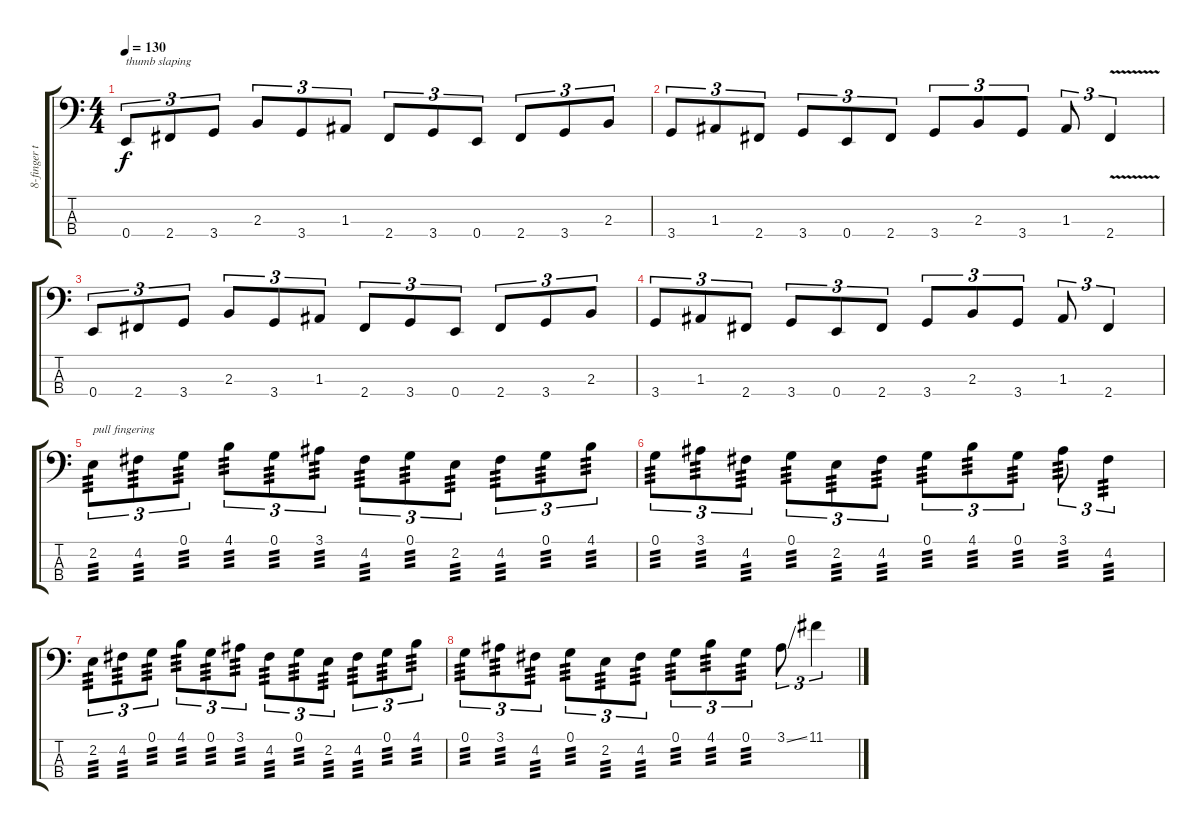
\track ("8-finger tapping" "8-finger t") {instrument acousticbass}
\staff {score tabs}
\tuning (G2 D2 A1 E1) {hide}
\ts (4 4)
\tempo 130
\clef f4
\ks c
0.4.8{tu (3 2) txt "thumb slaping" dy f instrument slapbass2} 2.4.8{tu (3 2)} 3.4.8{tu (3 2)} 2.3.8{tu (3 2)} 3.4.8{tu (3 2)} 1.3.8{tu (3 2)} 2.4.8{tu (3 2)} 3.4.8{tu (3 2)} 0.4.8{tu (3 2)} 2.4.8{tu (3 2)} 3.4.8{tu (3 2)} 2.3.8{tu (3 2)} |
3.4.8{tu (3 2)} 1.3.8{tu (3 2)} 2.4.8{tu (3 2)} 3.4.8{tu (3 2)} 0.4.8{tu (3 2)} 2.4.8{tu (3 2)} 3.4.8{tu (3 2)} 2.3.8{tu (3 2)} 3.4.8{tu (3 2)} 1.3.8{tu (3 2)} 2.4{v}.4{tu (3 2)} |
0.4.8{tu (3 2)} 2.4.8{tu (3 2)} 3.4.8{tu (3 2)} 2.3.8{tu (3 2)} 3.4.8{tu (3 2)} 1.3.8{tu (3 2)} 2.4.8{tu (3 2)} 3.4.8{tu (3 2)} 0.4.8{tu (3 2)} 2.4.8{tu (3 2)} 3.4.8{tu (3 2)} 2.3.8{tu (3 2)} |
3.4.8{tu (3 2)} 1.3.8{tu (3 2)} 2.4.8{tu (3 2)} 3.4.8{tu (3 2)} 0.4.8{tu (3 2)} 2.4.8{tu (3 2)} 3.4.8{tu (3 2)} 2.3.8{tu (3 2)} 3.4.8{tu (3 2)} 1.3.8{tu (3 2)} 2.4.4{tu (3 2)} |
2.2.8{tu (3 2) txt "pull fingering" tp 3} 4.2.8{tu (3 2) tp 3} 0.1.8{tu (3 2) tp 3} 4.1.8{tu (3 2) tp 3} 0.1.8{tu (3 2) tp 3} 3.1.8{tu (3 2) tp 3} 4.2.8{tu (3 2) tp 3} 0.1.8{tu (3 2) tp 3} 2.2.8{tu (3 2) tp 3} 4.2.8{tu (3 2) tp 3} 0.1.8{tu (3 2) tp 3} 4.1.8{tu (3 2) tp 3} |
0.1.8{tu (3 2) tp 3} 3.1.8{tu (3 2) tp 3} 4.2.8{tu (3 2) tp 3} 0.1.8{tu (3 2) tp 3} 2.2.8{tu (3 2) tp 3} 4.2.8{tu (3 2) tp 3} 0.1.8{tu (3 2) tp 3} 4.1.8{tu (3 2) tp 3} 0.1.8{tu (3 2) tp 3} 3.1.8{tu (3 2) tp 3} 4.2.4{tu (3 2) tp 3} |
2.2.8{tu (3 2) tp 3} 4.2.8{tu (3 2) tp 3} 0.1.8{tu (3 2) tp 3} 4.1.8{tu (3 2) tp 3} 0.1.8{tu (3 2) tp 3} 3.1.8{tu (3 2) tp 3} 4.2.8{tu (3 2) tp 3} 0.1.8{tu (3 2) tp 3} 2.2.8{tu (3 2) tp 3} 4.2.8{tu (3 2) tp 3} 0.1.8{tu (3 2) tp 3} 4.1.8{tu (3 2) tp 3} |
0.1.8{tu (3 2) tp 3} 3.1.8{tu (3 2) tp 3} 4.2.8{tu (3 2) tp 3} 0.1.8{tu (3 2) tp 3} 2.2.8{tu (3 2) tp 3} 4.2.8{tu (3 2) tp 3} 0.1.8{tu (3 2) tp 3} 4.1.8{tu (3 2) tp 3} 0.1.8{tu (3 2) tp 3} 3.1{ss}.8{tu (3 2)} 11.1.4{tu (3 2)}
